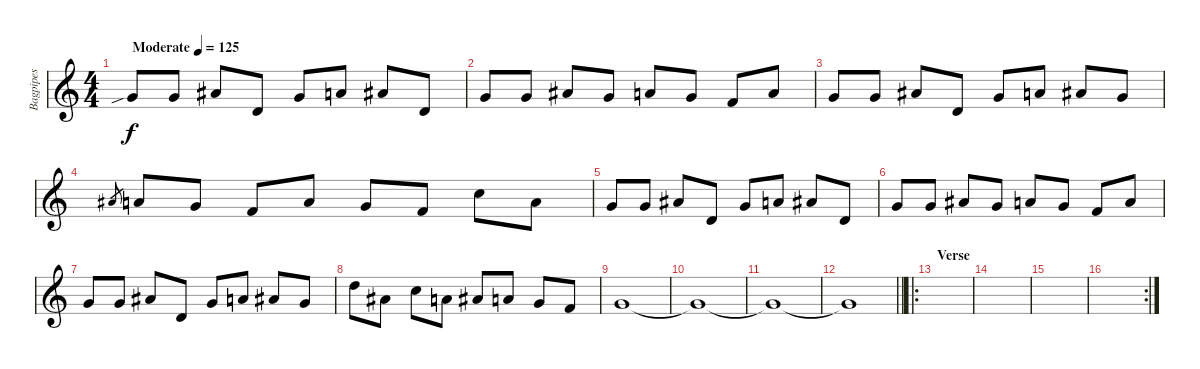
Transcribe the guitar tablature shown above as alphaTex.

\track ("Bagpipes" "Bagpipes") {instrument bagpipe}
\staff {score}
\tuning (D4 A3 F3 C3 G2 D2) {hide}
\ts (4 4)
\tempo (125 "Moderate")
\clef g2
\ks c
5.1{sib}.8{dy f instrument bagpipe} 5.1.8 8.1.8 0.1.8 5.1.8 7.1.8 8.1.8 0.1.8 |
5.1.8 5.1.8 8.1.8 5.1.8 7.1.8 5.1.8 3.1.8 7.1.8 |
5.1.8 5.1.8 8.1.8 0.1.8 5.1.8 7.1.8 8.1.8 5.1.8 |
8.1.8{gr} 7.1.8 5.1.8 3.1.8 7.1.8 5.1.8 3.1.8 10.1.8 7.1.8 |
5.1.8 5.1.8 8.1.8 0.1.8 5.1.8 7.1.8 8.1.8 0.1.8 |
5.1.8 5.1.8 8.1.8 5.1.8 7.1.8 5.1.8 3.1.8 7.1.8 |
5.1.8 5.1.8 8.1.8 0.1.8 5.1.8 7.1.8 8.1.8 5.1.8 |
12.1.8 8.1.8 10.1.8 7.1.8 8.1.8 7.1.8 5.1.8 3.1.8 |
5.1.1 |
5.1{t}.1 |
5.1{t}.1 |
\barLineRight lightlight
5.1{t}.1 |
\ro
\section ("" "Verse")
|
|
|
\rc 2
